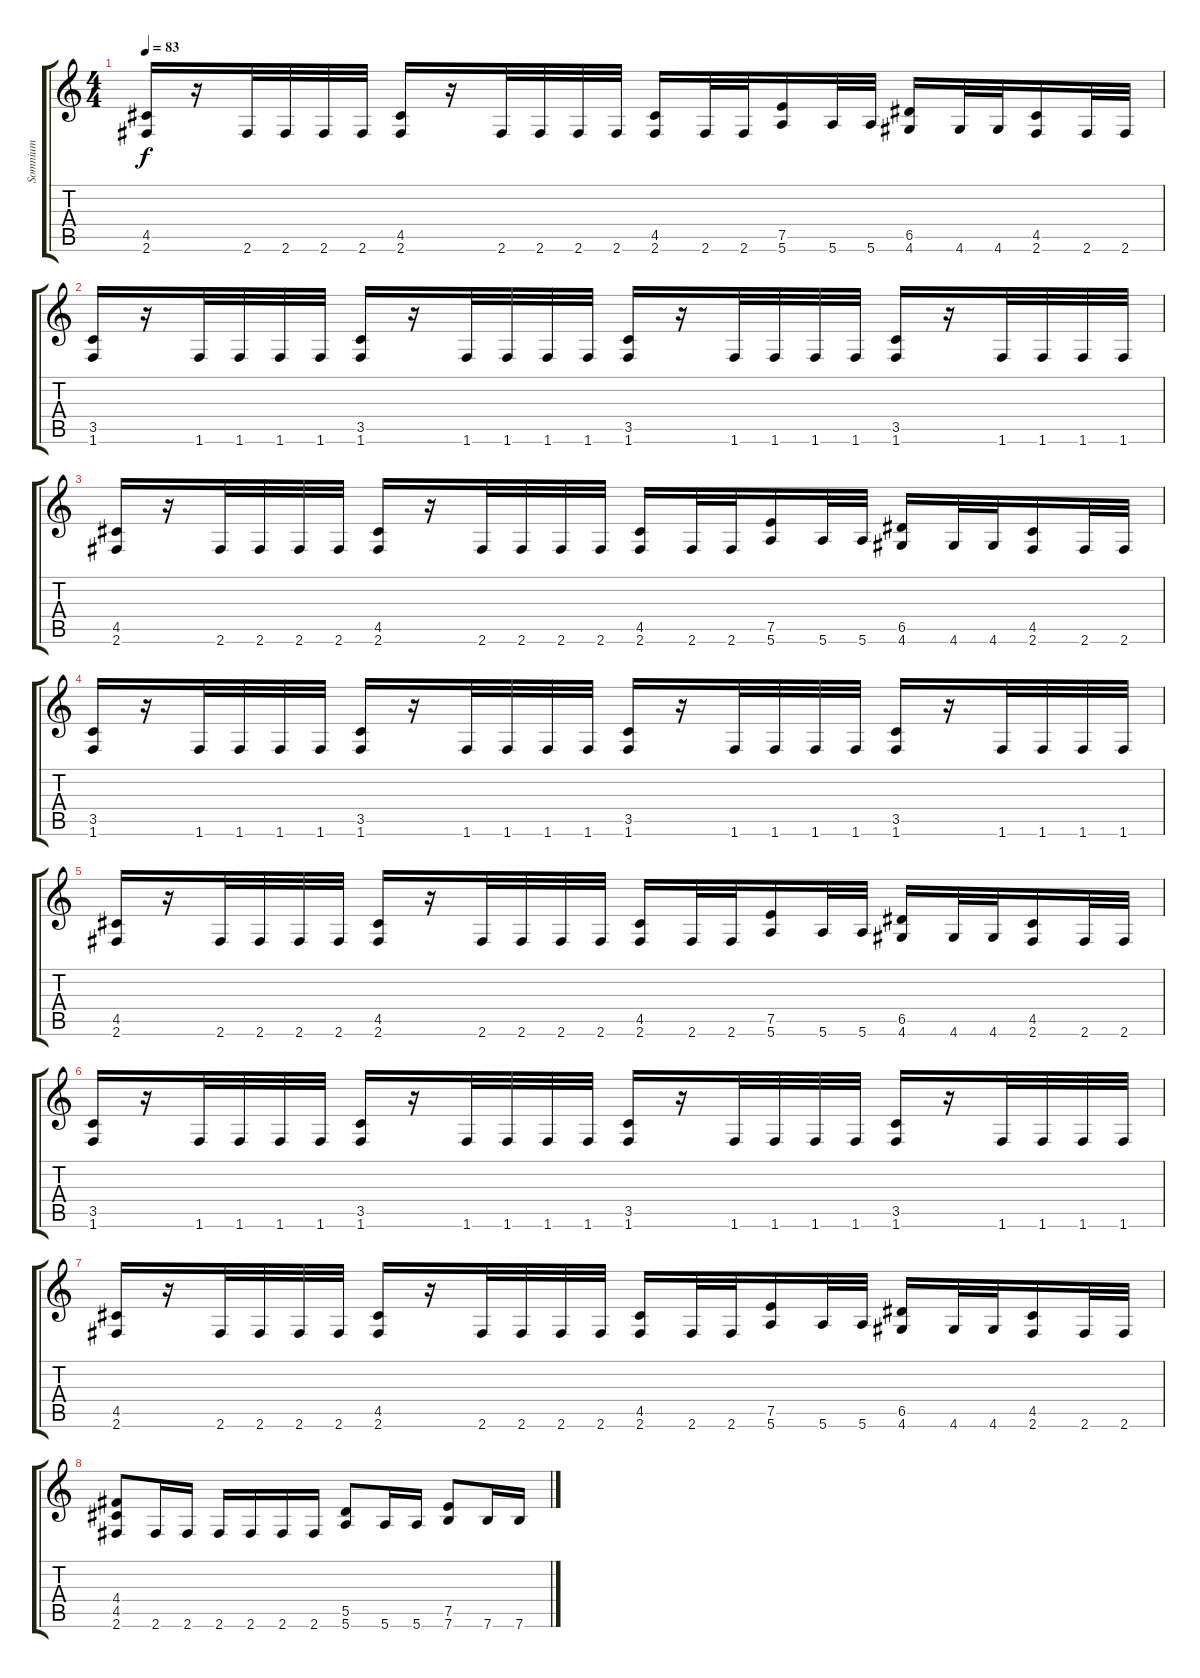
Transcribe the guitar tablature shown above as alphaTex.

\track ("Somnium" "Somnium") {instrument distortionguitar}
\staff {score tabs}
\tuning (E4 B3 G3 D3 A2 E2) {hide}
\ts (4 4)
\tempo 83
\clef g2
\ks c
(4.5 2.6).16{dy f} r.16 2.6.32 2.6.32 2.6.32 2.6.32 (4.5 2.6).16 r.16 2.6.32 2.6.32 2.6.32 2.6.32 (4.5 2.6).16 2.6.32 2.6.32 (7.5 5.6).16 5.6.32 5.6.32 (6.5 4.6).16 4.6.32 4.6.32 (4.5 2.6).16 2.6.32 2.6.32 |
(3.5 1.6).16 r.16 1.6.32 1.6.32 1.6.32 1.6.32 (3.5 1.6).16 r.16 1.6.32 1.6.32 1.6.32 1.6.32 (3.5 1.6).16 r.16 1.6.32 1.6.32 1.6.32 1.6.32 (3.5 1.6).16 r.16 1.6.32 1.6.32 1.6.32 1.6.32 |
(4.5 2.6).16 r.16 2.6.32 2.6.32 2.6.32 2.6.32 (4.5 2.6).16 r.16 2.6.32 2.6.32 2.6.32 2.6.32 (4.5 2.6).16 2.6.32 2.6.32 (7.5 5.6).16 5.6.32 5.6.32 (6.5 4.6).16 4.6.32 4.6.32 (4.5 2.6).16 2.6.32 2.6.32 |
(3.5 1.6).16 r.16 1.6.32 1.6.32 1.6.32 1.6.32 (3.5 1.6).16 r.16 1.6.32 1.6.32 1.6.32 1.6.32 (3.5 1.6).16 r.16 1.6.32 1.6.32 1.6.32 1.6.32 (3.5 1.6).16 r.16 1.6.32 1.6.32 1.6.32 1.6.32 |
(4.5 2.6).16 r.16 2.6.32 2.6.32 2.6.32 2.6.32 (4.5 2.6).16 r.16 2.6.32 2.6.32 2.6.32 2.6.32 (4.5 2.6).16 2.6.32 2.6.32 (7.5 5.6).16 5.6.32 5.6.32 (6.5 4.6).16 4.6.32 4.6.32 (4.5 2.6).16 2.6.32 2.6.32 |
(3.5 1.6).16 r.16 1.6.32 1.6.32 1.6.32 1.6.32 (3.5 1.6).16 r.16 1.6.32 1.6.32 1.6.32 1.6.32 (3.5 1.6).16 r.16 1.6.32 1.6.32 1.6.32 1.6.32 (3.5 1.6).16 r.16 1.6.32 1.6.32 1.6.32 1.6.32 |
(4.5 2.6).16 r.16 2.6.32 2.6.32 2.6.32 2.6.32 (4.5 2.6).16 r.16 2.6.32 2.6.32 2.6.32 2.6.32 (4.5 2.6).16 2.6.32 2.6.32 (7.5 5.6).16 5.6.32 5.6.32 (6.5 4.6).16 4.6.32 4.6.32 (4.5 2.6).16 2.6.32 2.6.32 |
(4.4 4.5 2.6).8 2.6.16 2.6.16 2.6.16 2.6.16 2.6.16 2.6.16 (5.5 5.6).8 5.6.16 5.6.16 (7.5 7.6).8 7.6.16 7.6.16
